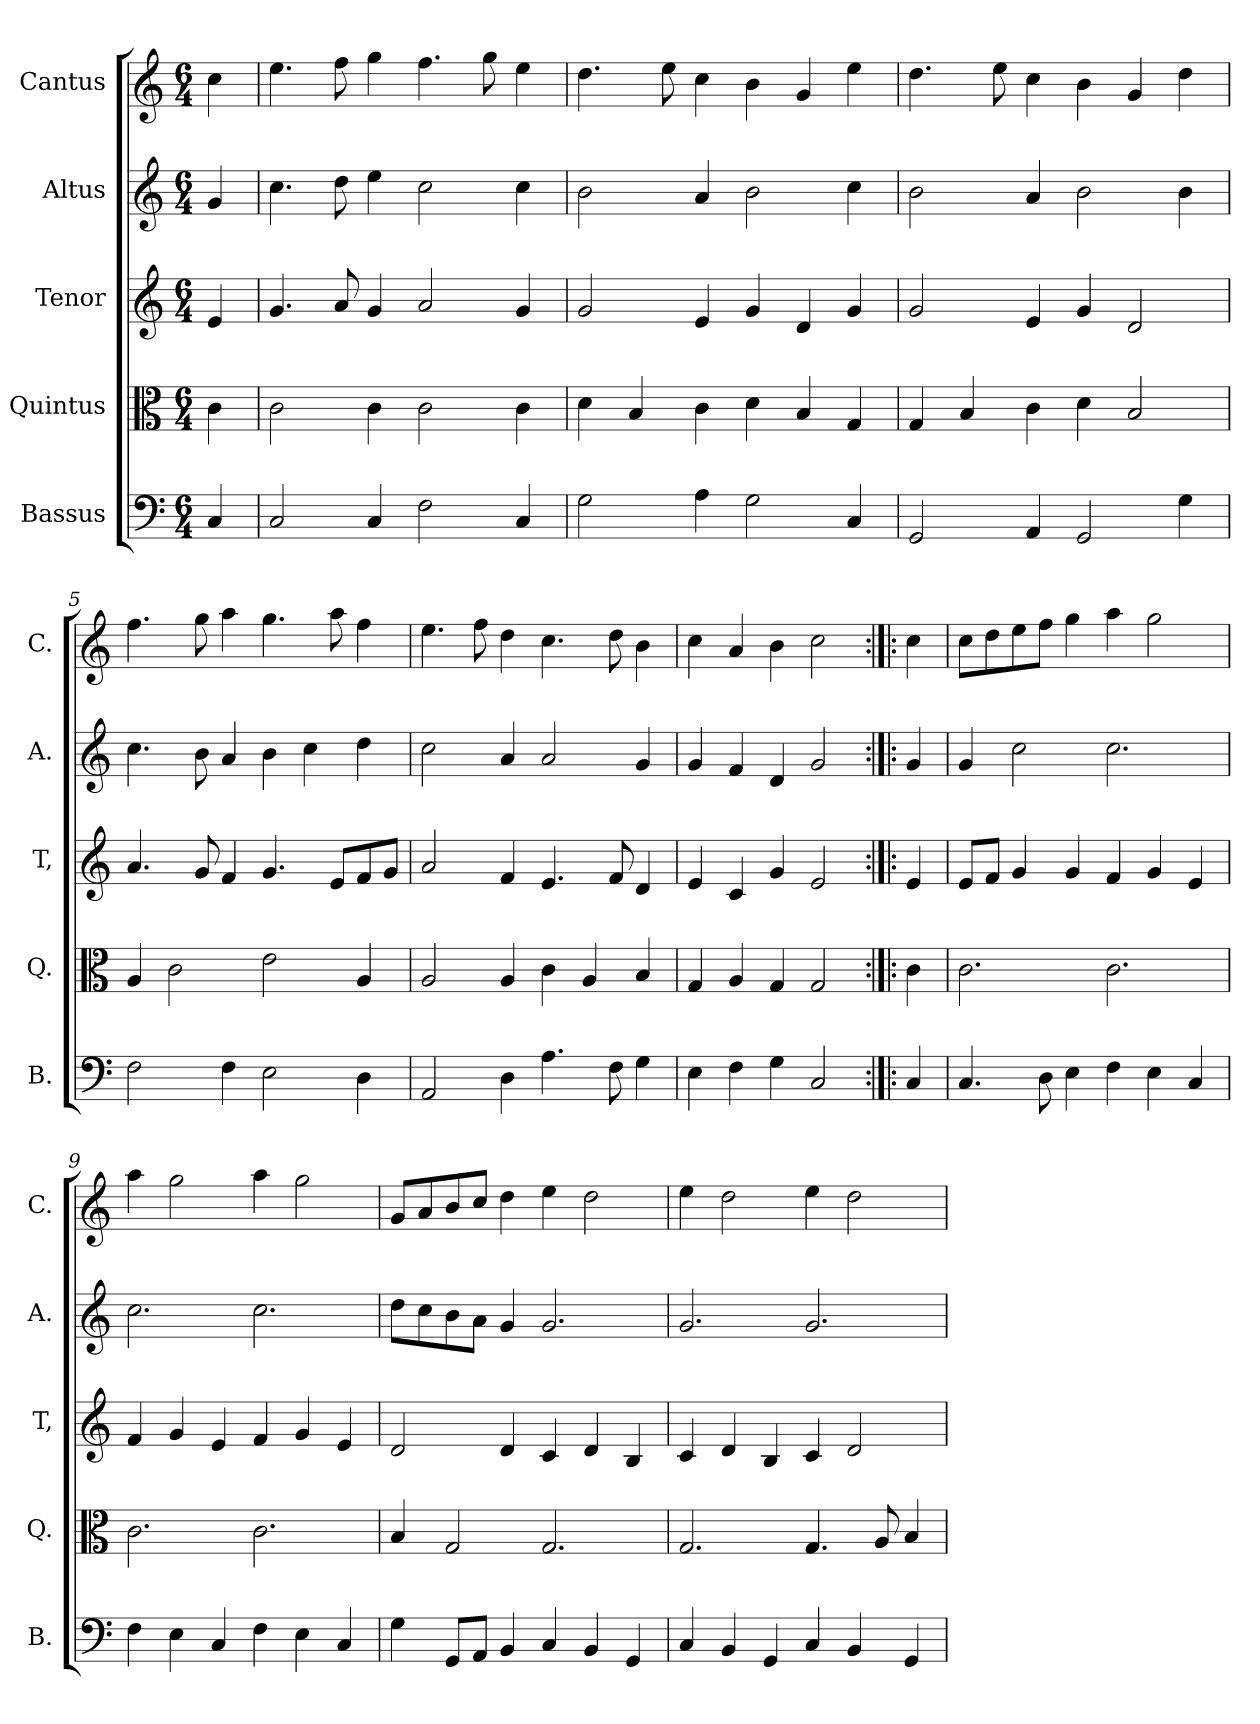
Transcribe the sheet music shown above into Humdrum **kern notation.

**kern	**kern	**kern	**kern	**kern
*part5	*part4	*part3	*part2	*part1
*staff5	*staff4	*staff3	*staff2	*staff1
*I"Bassus	*I"Quintus	*I"Tenor	*I"Altus	*I"Cantus
*I'B.	*I'Q.	*I'T,	*I'A.	*I'C.
*clefF4	*clefC3	*clefG2	*clefG2	*clefG2
*k[]	*k[]	*k[]	*k[]	*k[]
*M6/4	*M6/4	*M6/4	*M6/4	*M6/4
=1	=1	=1	=1	=1
4C/	4c\	4e/	4g/	4cc\
=2	=2	=2	=2	=2
2C/	2c\	4.g/	4.cc\	4.ee\
.	.	8a/	8dd\	8ff\
4C/	4c\	4g/	4ee\	4gg\
2F\	2c\	2a/	2cc\	4.ff\
.	.	.	.	8gg\
4C/	4c\	4g/	4cc\	4ee\
=3	=3	=3	=3	=3
2G\	4d\	2g/	2b\	4.dd\
.	4B/	.	.	.
.	.	.	.	8ee\
4A\	4c\	4e/	4a/	4cc\
2G\	4d\	4g/	2b\	4b\
.	4B/	4d/	.	4g/
4C/	4G/	4g/	4cc\	4ee\
=4	=4	=4	=4	=4
2GG/	4G/	2g/	2b\	4.dd\
.	4B/	.	.	.
.	.	.	.	8ee\
4AA/	4c\	4e/	4a/	4cc\
2GG/	4d\	4g/	2b\	4b\
.	2B/	2d/	.	4g/
4G\	.	.	4b\	4dd\
=5	=5	=5	=5	=5
2F\	4A/	4.a/	4.cc\	4.ff\
.	2c\	.	.	.
.	.	8g/	8b\	8gg\
4F\	.	4f/	4a/	4aa\
2E\	2e\	4.g/	4b\	4.gg\
.	.	.	4cc\	.
.	.	8e/L	.	8aa\
4D\	4A/	8f/	4dd\	4ff\
.	.	8g/J	.	.
=6	=6	=6	=6	=6
2AA/	2A/	2a/	2cc\	4.ee\
.	.	.	.	8ff\
4D\	4A/	4f/	4a/	4dd\
4.A\	4c\	4.e/	2a/	4.cc\
.	4A/	.	.	.
8F\	.	8f/	.	8dd\
4G\	4B/	4d/	4g/	4b\
=7	=7	=7	=7	=7
4E\	4G/	4e/	4g/	4cc\
4F\	4A/	4c/	4f/	4a/
4G\	4G/	4g/	4d/	4b\
2C/	2G/	2e/	2g/	2cc\
=1X:|!|:	=1X:|!|:	=1X:|!|:	=1X:|!|:	=1X:|!|:
4C/	4c\	4e/	4g/	4cc\
=8	=8	=8	=8	=8
4.C/	2.c\	8e/L	4g/	8cc\L
.	.	8f/J	.	8dd\
.	.	4g/	2cc\	8ee\
8D\	.	.	.	8ff\J
4E\	.	4g/	.	4gg\
4F\	2.c\	4f/	2.cc\	4aa\
4E\	.	4g/	.	2gg\
4C/	.	4e/	.	.
!!LO:LB:g=z
=9	=9	=9	=9	=9
4F\	2.c\	4f/	2.cc\	4aa\
4E\	.	4g/	.	2gg\
4C/	.	4e/	.	.
4F\	2.c\	4f/	2.cc\	4aa\
4E\	.	4g/	.	2gg\
4C/	.	4e/	.	.
=10	=10	=10	=10	=10
4G\	4B/	2d/	8dd\L	8g/L
.	.	.	8cc\	8a/
8GG/L	2G/	.	8b\	8b/
8AA/J	.	.	8a\J	8cc/J
4BB/	.	4d/	4g/	4dd\
4C/	2.G/	4c/	2.g/	4ee\
4BB/	.	4d/	.	2dd\
4GG/	.	4B/	.	.
=11	=11	=11	=11	=11
4C/	2.G/	4c/	2.g/	4ee\
4BB/	.	4d/	.	2dd\
4GG/	.	4B/	.	.
4C/	4.G/	4c/	2.g/	4ee\
4BB/	.	2d/	.	2dd\
.	8A/	.	.	.
4GG/	4B/	.	.	.
=	=	=	=	=
*-	*-	*-	*-	*-
